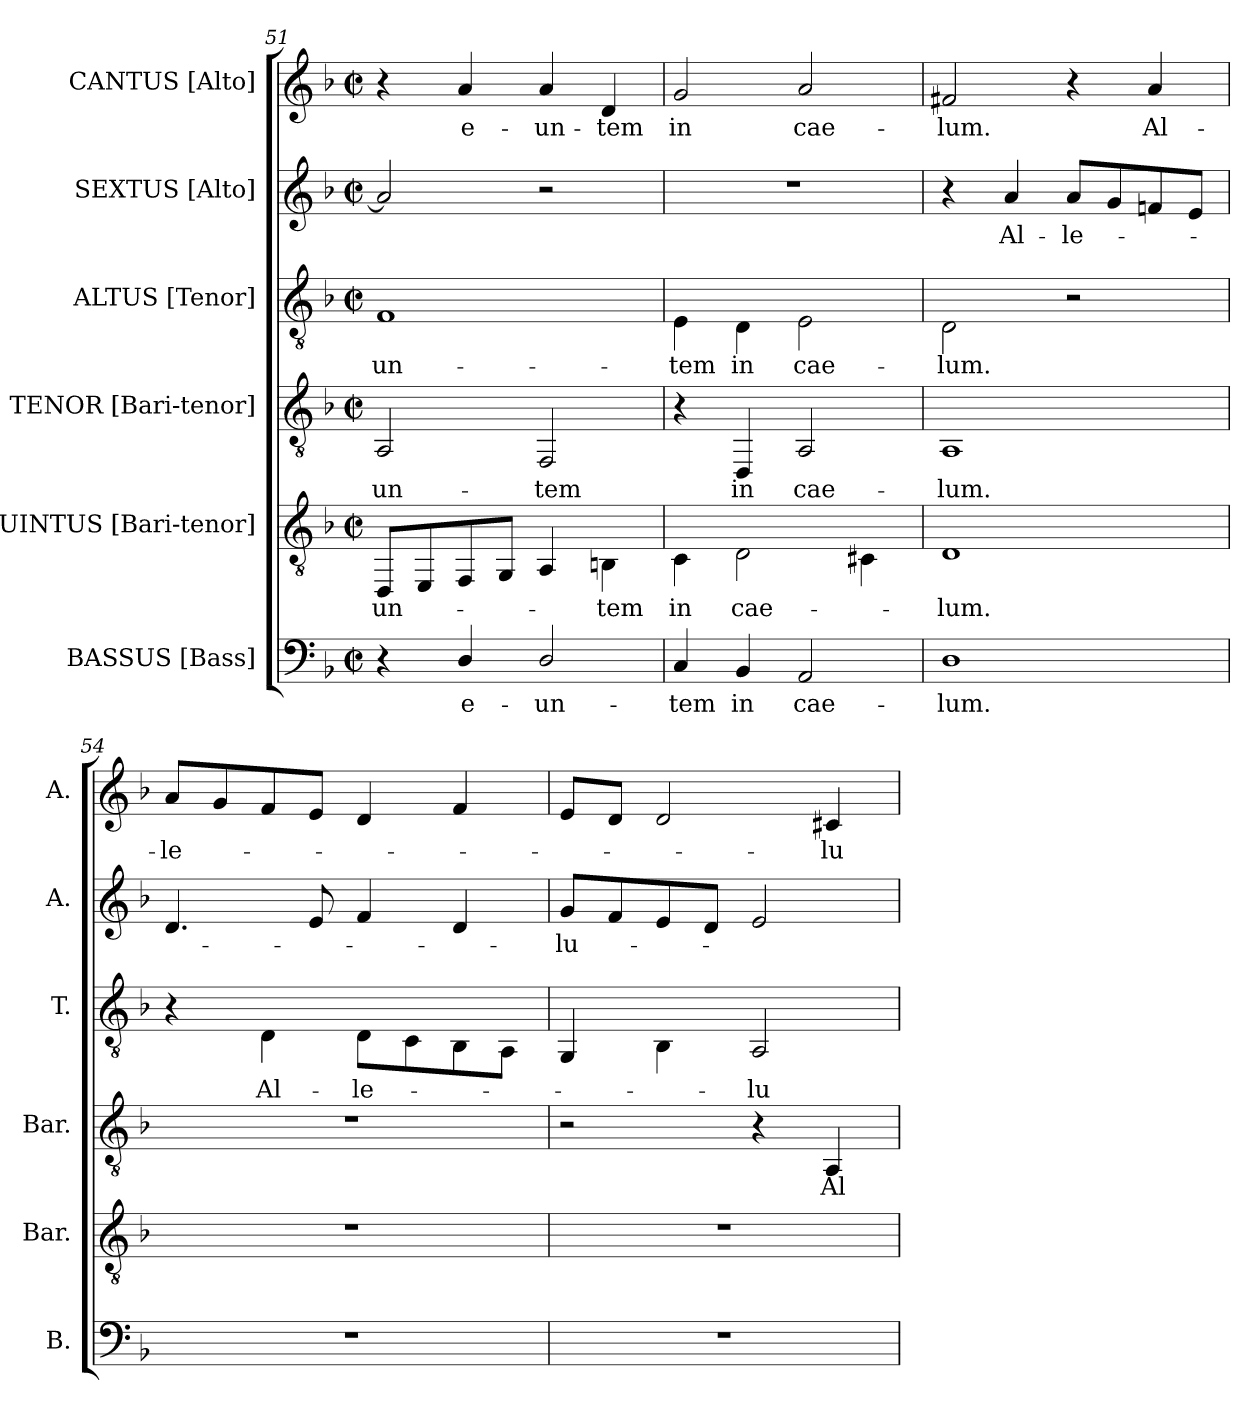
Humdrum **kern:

**kern	**text	**kern	**text	**kern	**text	**kern	**text	**kern	**text	**kern	**text
*part6	*part6	*part5	*part5	*part4	*part4	*part3	*part3	*part2	*part2	*part1	*part1
*staff6	*staff6	*staff5	*staff5	*staff4	*staff4	*staff3	*staff3	*staff2	*staff2	*staff1	*staff1
*I"BASSUS [Bass]	*	*I"QUINTUS [Bari-tenor]	*	*I"TENOR [Bari-tenor]	*	*I"ALTUS [Tenor]	*	*I"SEXTUS [Alto]	*	*I"CANTUS [Alto]	*
*I'B.	*	*I'Bar.	*	*I'Bar.	*	*I'T.	*	*I'A.	*	*I'A.	*
*clefF4	*	*clefGv2	*	*clefGv2	*	*clefGv2	*	*clefG2	*	*clefG2	*
*k[b-]	*	*k[b-]	*	*k[b-]	*	*k[b-]	*	*k[b-]	*	*k[b-]	*
*d:	*	*d:	*	*d:	*	*d:	*	*d:	*	*d:	*
*M2/2	*	*M2/2	*	*M2/2	*	*M2/2	*	*M2/2	*	*M2/2	*
*met(c|)	*	*met(c|)	*	*met(c|)	*	*met(c|)	*	*met(c|)	*	*met(c|)	*
=51	=51	=51	=51	=51	=51	=51	=51	=51	=51	=51	=51
!	!	!	!LO:LY:b:color=#000000	!	!	!	!	!	!	!	!
!	!	!	!	!	!LO:LY:b:color=#000000	!	!	!	!	!	!
!	!	!	!	!	!	!	!LO:LY:b:color=#000000	!	!	!	!
4r	.	8DDi/L	-un-	2AAi/	-un-	1Fi	-un-	2ai/]	.	4r	.
.	.	8EEi/	.	.	.	.	.	.	.	.	.
!	!LO:LY:b:color=#000000	!	!	!	!	!	!	!	!	!	!
!	!	!	!	!	!	!	!	!	!	!	!LO:LY:b:color=#000000
4Di/	e-	8FFi/	.	.	.	.	.	.	.	4ai/	e-
.	.	8GGi/J	.	.	.	.	.	.	.	.	.
!	!LO:LY:b:color=#000000	!	!	!	!	!	!	!	!	!	!
!	!	!	!	!	!LO:LY:b:color=#000000	!	!	!	!	!	!
!	!	!	!	!	!	!	!	!	!	!	!LO:LY:b:color=#000000
2Di/	-un-	4AAi/	.	2FFi/	-tem	.	.	2r	.	4ai/	-un-
!	!	!	!LO:LY:b:color=#000000	!	!	!	!	!	!	!	!
!	!	!	!	!	!	!	!	!	!	!	!LO:LY:b:color=#000000
.	.	4BBni\	-tem	.	.	.	.	.	.	4di/	-tem
!!LO:PB:g=z
=52	=52	=52	=52	=52	=52	=52	=52	=52	=52	=52	=52
!	!LO:LY:b:color=#000000	!	!	!	!	!	!	!	!	!	!
!	!	!	!LO:LY:b:color=#000000	!	!	!	!	!	!	!	!
!	!	!	!	!	!	!	!LO:LY:b:color=#000000	!	!	!	!
!	!	!	!	!	!	!	!	!	!	!	!LO:LY:b:color=#000000
4Ci/	-tem	4Ci\	in	4r	.	4Ei\	-tem	1r	.	2gi/	in
!	!LO:LY:b:color=#000000	!	!	!	!	!	!	!	!	!	!
!	!	!	!LO:LY:b:color=#000000	!	!	!	!	!	!	!	!
!	!	!	!	!	!LO:LY:b:color=#000000	!	!	!	!	!	!
!	!	!	!	!	!	!	!LO:LY:b:color=#000000	!	!	!	!
4BB-i/	in	2Di\	cae-	4DDi/	in	4Di\	in	.	.	.	.
!	!LO:LY:b:color=#000000	!	!	!	!	!	!	!	!	!	!
!	!	!	!	!	!LO:LY:b:color=#000000	!	!	!	!	!	!
!	!	!	!	!	!	!	!LO:LY:b:color=#000000	!	!	!	!
!	!	!	!	!	!	!	!	!	!	!	!LO:LY:b:color=#000000
2AAi/	cae-	.	.	2AAi/	cae-	2Ei\	cae-	.	.	2ai/	cae-
.	.	4C#Xi\	.	.	.	.	.	.	.	.	.
=53	=53	=53	=53	=53	=53	=53	=53	=53	=53	=53	=53
!	!LO:LY:b:color=#000000	!	!	!	!	!	!	!	!	!	!
!	!	!	!LO:LY:b:color=#000000	!	!	!	!	!	!	!	!
!	!	!	!	!	!LO:LY:b:color=#000000	!	!	!	!	!	!
!	!	!	!	!	!	!	!LO:LY:b:color=#000000	!	!	!	!
!	!	!	!	!	!	!	!	!	!	!	!LO:LY:b:color=#000000
1Di	-lum.	1Di	-lum.	1AAi	-lum.	2Di\	-lum.	4r	.	2f#Xi/	-lum.
!	!	!	!	!	!	!	!	!	!LO:LY:b:color=#000000	!	!
.	.	.	.	.	.	.	.	4ai/	Al-	.	.
!	!	!	!	!	!	!	!	!	!LO:LY:b:color=#000000	!	!
.	.	.	.	.	.	2r	.	8ai/L	-le-	4r	.
.	.	.	.	.	.	.	.	8gi/	.	.	.
!	!	!	!	!	!	!	!	!	!	!	!LO:LY:b:color=#000000
.	.	.	.	.	.	.	.	8fni/	.	4ai/	Al-
.	.	.	.	.	.	.	.	8ei/J	.	.	.
=54	=54	=54	=54	=54	=54	=54	=54	=54	=54	=54	=54
!	!	!	!	!	!	!	!	!	!	!	!LO:LY:b:color=#000000
1r	.	1r	.	1r	.	4r	.	4.di/	.	8ai/L	-le-
.	.	.	.	.	.	.	.	.	.	8gi/	.
!	!	!	!	!	!	!	!LO:LY:b:color=#000000	!	!	!	!
.	.	.	.	.	.	4Di\	Al-	.	.	8fi/	.
.	.	.	.	.	.	.	.	8ei/	.	8ei/J	.
!	!	!	!	!	!	!	!LO:LY:b:color=#000000	!	!	!	!
.	.	.	.	.	.	8Di\L	-le-	4fi/	.	4di/	.
.	.	.	.	.	.	8Ci\	.	.	.	.	.
.	.	.	.	.	.	8BB-i\	.	4di/	.	4fi/	.
.	.	.	.	.	.	8AAi\J	.	.	.	.	.
=55	=55	=55	=55	=55	=55	=55	=55	=55	=55	=55	=55
!	!	!	!	!	!	!	!	!	!LO:LY:b:color=#000000	!	!
1r	.	1r	.	2r	.	4GGi/	.	8gi/L	-lu-	8ei/L	.
.	.	.	.	.	.	.	.	8fi/	.	8di/J	.
.	.	.	.	.	.	4BB-i\	.	8ei/	.	2di/	.
.	.	.	.	.	.	.	.	8di/J	.	.	.
!	!	!	!	!	!	!	!LO:LY:b:color=#000000	!	!	!	!
.	.	.	.	4r	.	2AAi/	-lu-	2ei/	.	.	.
!	!	!	!	!	!LO:LY:b:color=#000000	!	!	!	!	!	!
!	!	!	!	!	!	!	!	!	!	!	!LO:LY:b:color=#000000
.	.	.	.	4AAi/	Al-	.	.	.	.	4c#Xi/	-lu-
=	=	=	=	=	=	=	=	=	=	=	=
*-	*-	*-	*-	*-	*-	*-	*-	*-	*-	*-	*-
